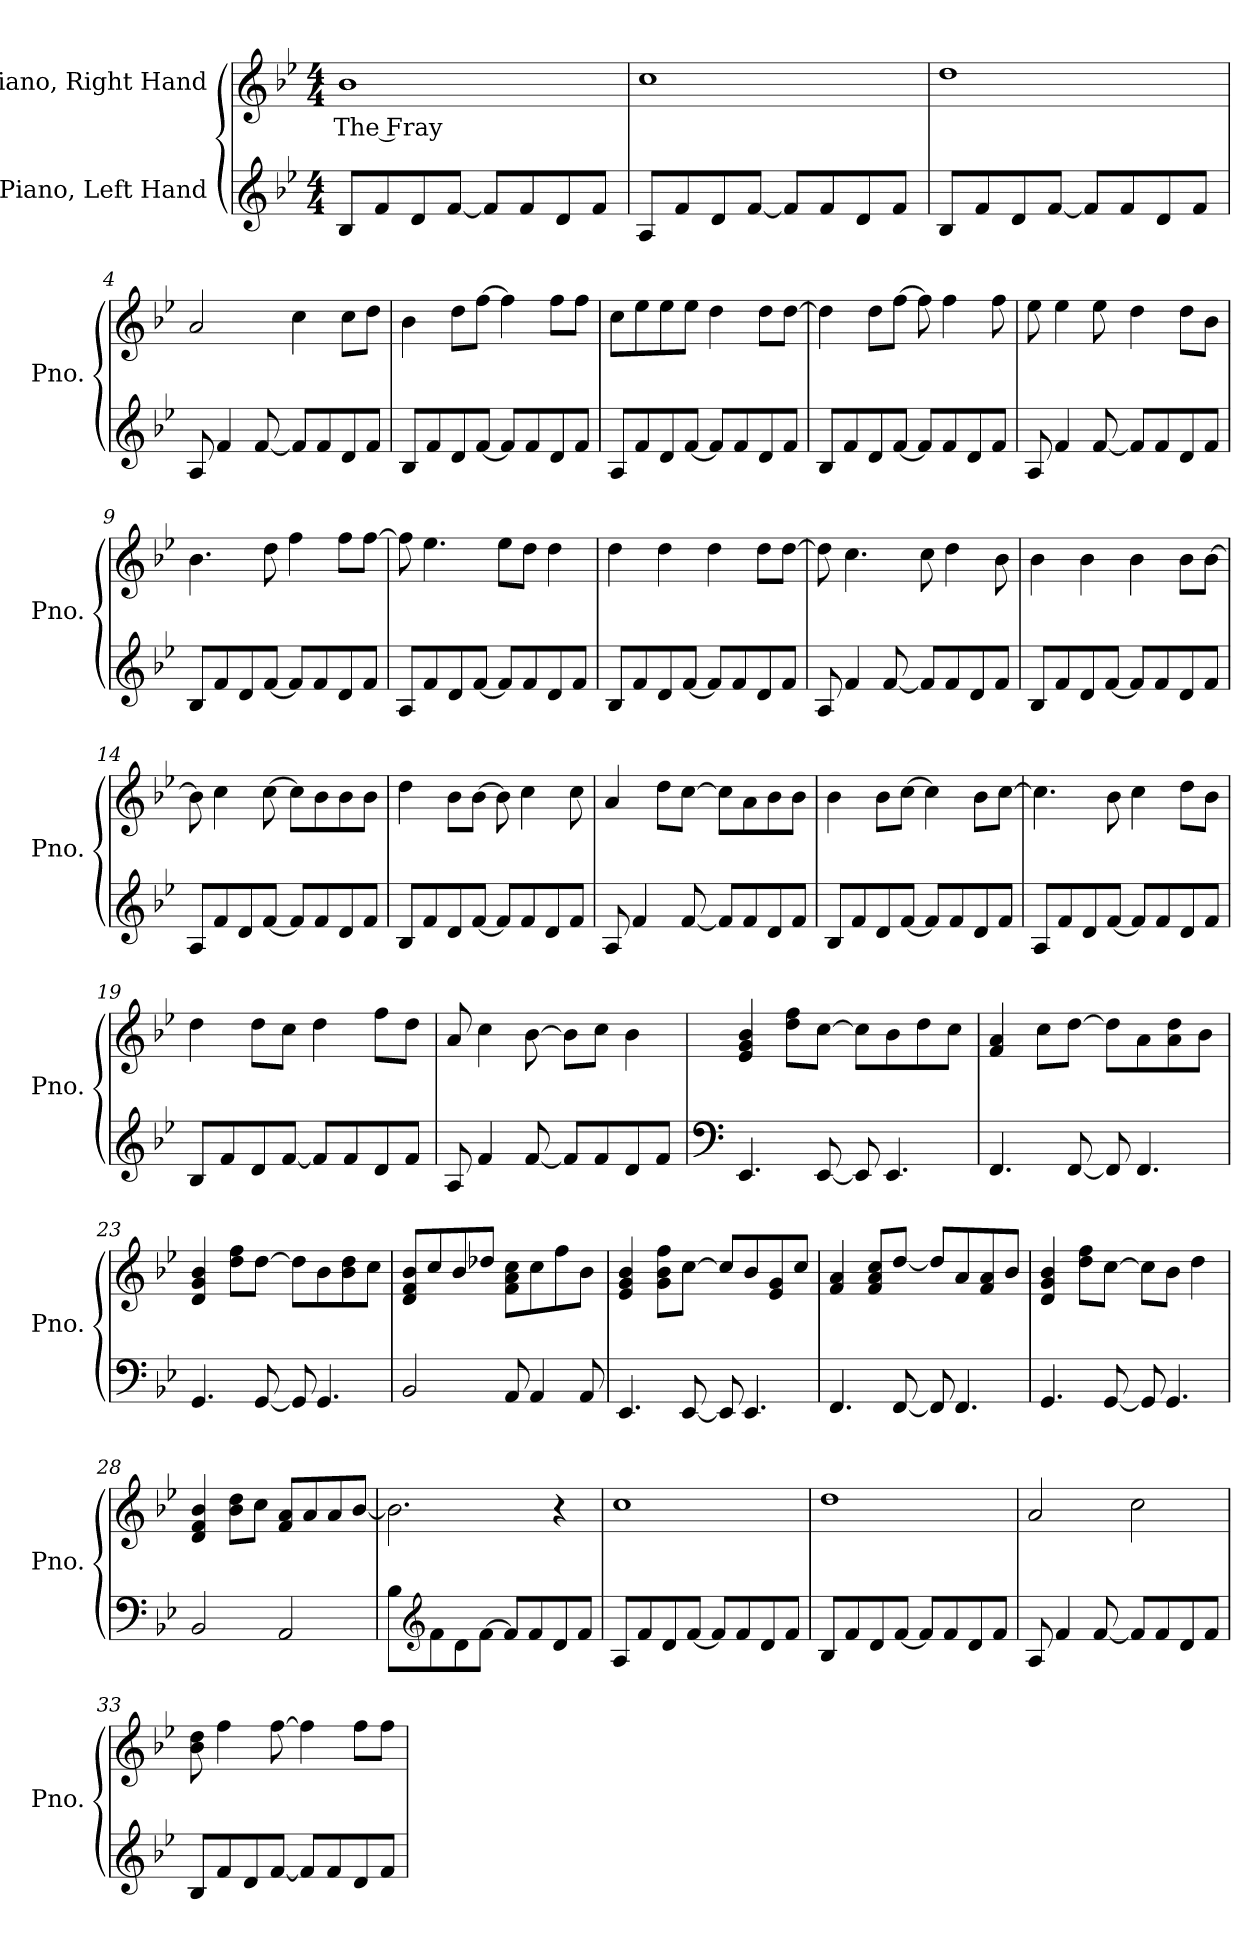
**kern	**kern	**text
*part2	*part1	*part1
*staff2	*staff1	*staff1
*I"Piano, Left Hand	*I"Piano, Right Hand	*
*I'Pno.	*I'Pno.	*
*clefG2	*clefG2	*
*k[b-e-]	*k[b-e-]	*
*M4/4	*M4/4	*
*MM120	*MM120	*
=1	=1	=1
!	!	!LO:LY:b
8B-/L	1b-	The Fray
8f/	.	.
8d/	.	.
[8f/J	.	.
8f/L]	.	.
8f/	.	.
8d/	.	.
8f/J	.	.
=2	=2	=2
8A/L	1cc	.
8f/	.	.
8d/	.	.
[8f/J	.	.
8f/L]	.	.
8f/	.	.
8d/	.	.
8f/J	.	.
=3	=3	=3
8B-/L	1dd	.
8f/	.	.
8d/	.	.
[8f/J	.	.
8f/L]	.	.
8f/	.	.
8d/	.	.
8f/J	.	.
=4	=4	=4
8A/	2a/	.
4f/	.	.
[8f/	.	.
8f/L]	4cc\	.
8f/	.	.
8d/	8cc\L	.
8f/J	8dd\J	.
!!LO:LB:g=z
=5	=5	=5
8B-/L	4b-\	.
8f/	.	.
8d/	8dd\L	.
[8f/J	[8ff\J	.
8f/L]	4ff\]	.
8f/	.	.
8d/	8ff\L	.
8f/J	8ff\J	.
=6	=6	=6
8A/L	8cc\L	.
8f/	8ee-\	.
8d/	8ee-\	.
[8f/J	8ee-\J	.
8f/L]	4dd\	.
8f/	.	.
8d/	8dd\L	.
8f/J	[8dd\J	.
=7	=7	=7
8B-/L	4dd\]	.
8f/	.	.
8d/	8dd\L	.
[8f/J	[8ff\J	.
8f/L]	8ff\]	.
8f/	4ff\	.
8d/	.	.
8f/J	8ff\	.
=8	=8	=8
8A/	8ee-\	.
4f/	4ee-\	.
[8f/	8ee-\	.
8f/L]	4dd\	.
8f/	.	.
8d/	8dd\L	.
8f/J	8b-\J	.
=9	=9	=9
8B-/L	4.b-\	.
8f/	.	.
8d/	.	.
[8f/J	8dd\	.
8f/L]	4ff\	.
8f/	.	.
8d/	8ff\L	.
8f/J	[8ff\J	.
!!LO:LB:g=z
=10	=10	=10
8A/L	8ff\]	.
8f/	4.ee-\	.
8d/	.	.
[8f/J	.	.
8f/L]	8ee-\L	.
8f/	8dd\J	.
8d/	4dd\	.
8f/J	.	.
=11	=11	=11
8B-/L	4dd\	.
8f/	.	.
8d/	4dd\	.
[8f/J	.	.
8f/L]	4dd\	.
8f/	.	.
8d/	8dd\L	.
8f/J	[8dd\J	.
=12	=12	=12
8A/	8dd\]	.
4f/	4.cc\	.
[8f/	.	.
8f/L]	8cc\	.
8f/	4dd\	.
8d/	.	.
8f/J	8b-\	.
=13	=13	=13
8B-/L	4b-\	.
8f/	.	.
8d/	4b-\	.
[8f/J	.	.
8f/L]	4b-\	.
8f/	.	.
8d/	8b-\L	.
8f/J	[8b-\J	.
=14	=14	=14
8A/L	8b-\]	.
8f/	4cc\	.
8d/	.	.
[8f/J	[8cc\	.
8f/L]	8cc\L]	.
8f/	8b-\	.
8d/	8b-\	.
8f/J	8b-\J	.
!!LO:LB:g=z
=15	=15	=15
8B-/L	4dd\	.
8f/	.	.
8d/	8b-\L	.
[8f/J	[8b-\J	.
8f/L]	8b-\]	.
8f/	4cc\	.
8d/	.	.
8f/J	8cc\	.
=16	=16	=16
8A/	4a/	.
4f/	.	.
.	8dd\L	.
[8f/	[8cc\J	.
8f/L]	8cc\L]	.
8f/	8a\	.
8d/	8b-\	.
8f/J	8b-\J	.
=17	=17	=17
8B-/L	4b-\	.
8f/	.	.
8d/	8b-\L	.
[8f/J	[8cc\J	.
8f/L]	4cc\]	.
8f/	.	.
8d/	8b-\L	.
8f/J	[8cc\J	.
=18	=18	=18
8A/L	4.cc\]	.
8f/	.	.
8d/	.	.
[8f/J	8b-\	.
8f/L]	4cc\	.
8f/	.	.
8d/	8dd\L	.
8f/J	8b-\J	.
=19	=19	=19
8B-/L	4dd\	.
8f/	.	.
8d/	8dd\L	.
[8f/J	8cc\J	.
8f/L]	4dd\	.
8f/	.	.
8d/	8ff\L	.
8f/J	8dd\J	.
!!LO:LB:g=z
=20	=20	=20
8A/	8a/	.
4f/	4cc\	.
[8f/	[8b-\	.
8f/L]	8b-\L]	.
8f/	8cc\J	.
8d/	4b-\	.
8f/J	.	.
=21	=21	=21
*clefF4	*	*
4.EE-/	4e-/ 4g/ 4b-/	.
.	8dd\ 8ff\L	.
[8EE-/	[8cc\J	.
8EE-/]	8cc\L]	.
4.EE-/	8b-\	.
.	8dd\	.
.	8cc\J	.
=22	=22	=22
4.FF/	4f/ 4a/	.
.	8cc\L	.
[8FF/	[8dd\J	.
8FF/]	8dd\L]	.
4.FF/	8a\	.
.	8a\ 8dd\	.
.	8b-\J	.
=23	=23	=23
4.GG/	4d/ 4g/ 4b-/	.
.	8dd\ 8ff\L	.
[8GG/	[8dd\J	.
8GG/]	8dd\L]	.
4.GG/	8b-\	.
.	8b-\ 8dd\	.
.	8cc\J	.
!!LO:LB:g=z
=24	=24	=24
2BB-/	8d/ 8f/ 8b-/L	.
.	8cc/	.
.	8b-/	.
.	8dd-X/J	.
8AA/	8f\ 8a\ 8cc\L	.
4AA/	8cc\	.
.	8ff\	.
8AA/	8b-\J	.
=25	=25	=25
4.EE-/	4e-/ 4g/ 4b-/	.
.	8g\ 8b-\ 8ff\L	.
[8EE-/	[8cc\J	.
8EE-/]	8cc/L]	.
4.EE-/	8b-/	.
.	8e-/ 8g/	.
.	8cc/J	.
=26	=26	=26
4.FF/	4f/ 4a/	.
.	8f/ 8a/ 8cc/L	.
[8FF/	[8dd/J	.
8FF/]	8dd/L]	.
4.FF/	8a/	.
.	8f/ 8a/	.
.	8b-/J	.
=27	=27	=27
4.GG/	4d/ 4g/ 4b-/	.
.	8dd\ 8ff\L	.
[8GG/	[8cc\J	.
8GG/]	8cc\L]	.
4.GG/	8b-\J	.
.	4dd\	.
!!LO:PB:g=z
=28	=28	=28
2BB-/	4d/ 4f/ 4b-/	.
.	8b-\ 8dd\L	.
.	8cc\J	.
2AA/	8f/ 8a/L	.
.	8a/	.
.	8a/	.
.	[8b-/J	.
=29	=29	=29
8B-\L	2.b-\]	.
*clefG2	*	*
8f\	.	.
8d\	.	.
[8f\J	.	.
8f/L]	.	.
8f/	.	.
8d/	4r	.
8f/J	.	.
=30	=30	=30
8A/L	1cc	.
8f/	.	.
8d/	.	.
[8f/J	.	.
8f/L]	.	.
8f/	.	.
8d/	.	.
8f/J	.	.
=31	=31	=31
8B-/L	1dd	.
8f/	.	.
8d/	.	.
[8f/J	.	.
8f/L]	.	.
8f/	.	.
8d/	.	.
8f/J	.	.
=32	=32	=32
8A/	2a/	.
4f/	.	.
[8f/	.	.
8f/L]	2cc\	.
8f/	.	.
8d/	.	.
8f/J	.	.
!!LO:LB:g=z
=33	=33	=33
8B-/L	8b-\ 8dd\	.
8f/	4ff\	.
8d/	.	.
[8f/J	[8ff\	.
8f/L]	4ff\]	.
8f/	.	.
8d/	8ff\L	.
8f/J	8ff\J	.
=	=	=
*-	*-	*-
